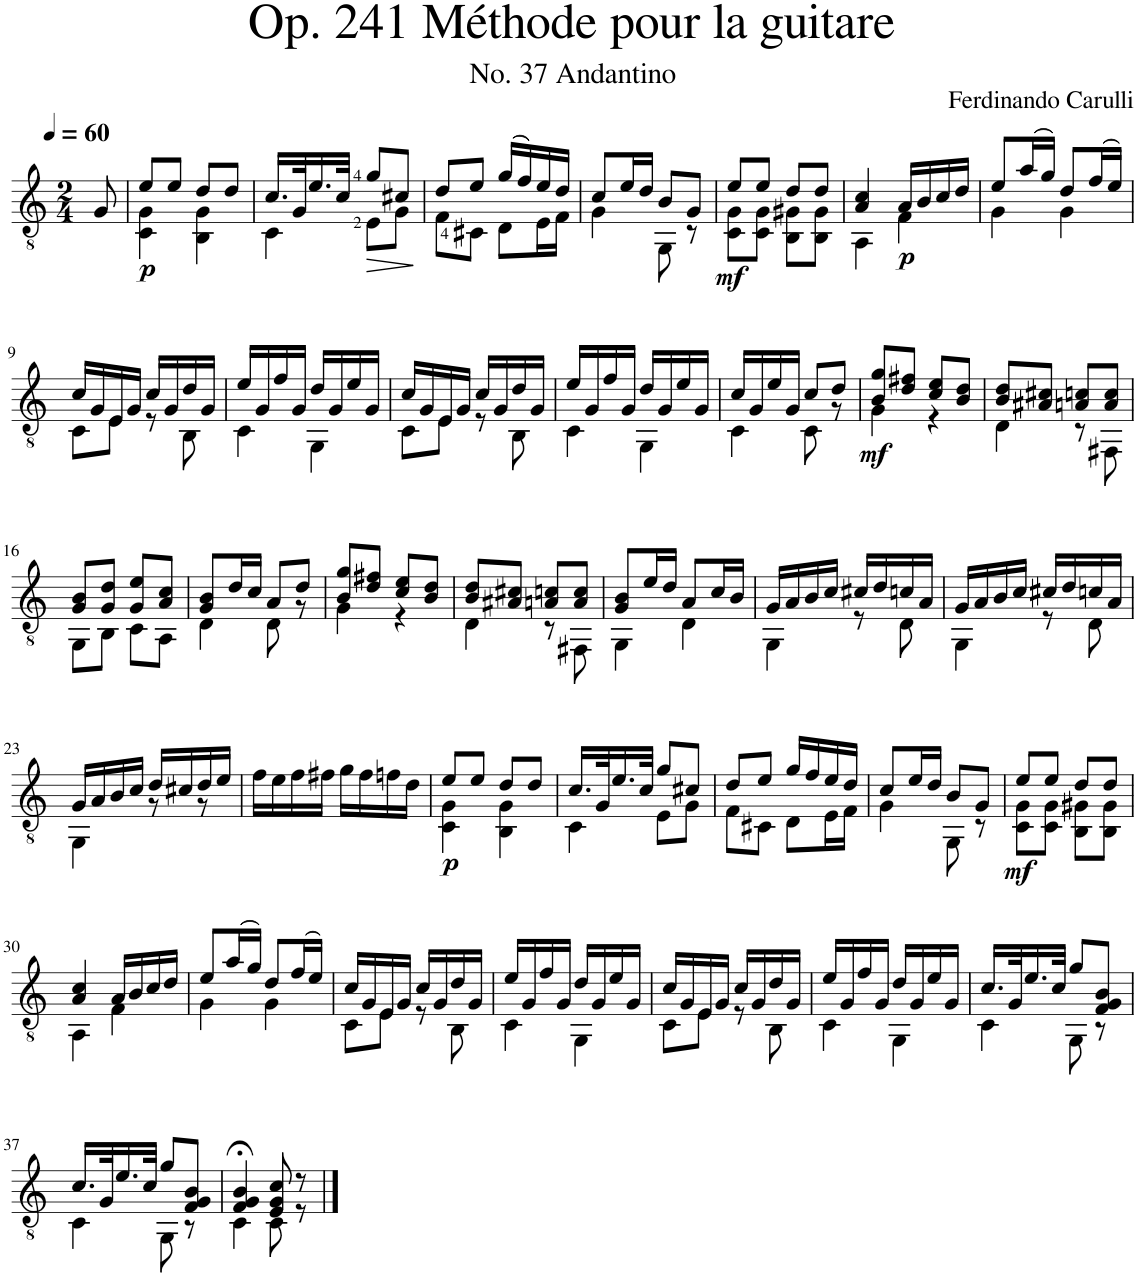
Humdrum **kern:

**kern	**dynam
*part1	*part1
*staff1	*staff1
*I"Classical Guitar	*
*I'Guit.	*
*clefGv2	*
*k[]	*
*M2/4	*
*MM60	*
=1	=1
8G/	.
=2	=2
*^	*
!	!	!LO:DY:b
8e/L	4C\ 4G\	p
8e/J	.	.
8d/L	4BB\ 4G\	.
8d/J	.	.
=3	=3	=3
16.c/LL	4C\	.
32G/K	.	.
16.e/	.	.
32c/JJk	.	.
!	!	!LO:HP:b
8g/L	8E\L	>
8c#X/J	8G\J	.
*v	*v	*
.	]
=4	=4
*^	*
8d/L	8F\L	.
8e/J	8C#X\J	.
(16g/LL	8D\L	.
16f/)	.	.
16e/	16E\L	.
16d/JJ	16F\JJ	.
=5	=5	=5
8c/L	4G\	.
16e/L	.	.
16d/JJ	.	.
8B/L	8GG\	.
8G/J	8r	.
=6	=6	=6
!	!	!LO:DY:b
8e/L	8C\ 8G\L	mf
8e/J	8C\ 8G\J	.
8d/L	8BB\ 8G#X\L	.
8d/J	8BB\ 8G#\J	.
=7	=7	=7
4A/ 4c/	4AA\	.
!	!	!LO:DY:b
16A/LL	4F\	p
16B/	.	.
16c/	.	.
16d/JJ	.	.
=8	=8	=8
8e/L	4G\	.
(16a/L	.	.
16g/JJ)	.	.
8d/L	4G\	.
(16f/L	.	.
16e/JJ)	.	.
!!LO:LB:g=z	!!
=9	=9	=9
16c/LL	8C\L	.
16G/	.	.
16E/	8E\J	.
16G/JJ	.	.
16c/LL	8r	.
16G/	.	.
16d/	8BB\	.
16G/JJ	.	.
=10	=10	=10
16e/LL	4C\	.
16G/	.	.
16f/	.	.
16G/JJ	.	.
16d/LL	4GG\	.
16G/	.	.
16e/	.	.
16G/JJ	.	.
=11	=11	=11
16c/LL	8C\L	.
16G/	.	.
16E/	8E\J	.
16G/JJ	.	.
16c/LL	8r	.
16G/	.	.
16d/	8BB\	.
16G/JJ	.	.
=12	=12	=12
16e/LL	4C\	.
16G/	.	.
16f/	.	.
16G/JJ	.	.
16d/LL	4GG\	.
16G/	.	.
16e/	.	.
16G/JJ	.	.
=13	=13	=13
16c/LL	4C\	.
16G/	.	.
16e/	.	.
16G/JJ	.	.
8c/L	8C\	.
8d/J	8r	.
=14	=14	=14
!	!	!LO:DY:b
8B/ 8g/L	4G\	mf
8d/ 8f#X/J	.	.
8c/ 8e/L	4r	.
8B/ 8d/J	.	.
=15	=15	=15
8B/ 8d/L	4D\	.
8A#X/ 8c#X/J	.	.
8An/ 8cn/L	8r	.
8A/ 8c/J	8FF#X\	.
!!LO:LB:g=z	!!
=16	=16	=16
8G/ 8B/L	8GG\L	.
8G/ 8d/J	8BB\J	.
8G/ 8e/L	8C\L	.
8A/ 8c/J	8AA\J	.
=17	=17	=17
8G/ 8B/L	4D\	.
16d/L	.	.
16c/JJ	.	.
8A/L	8D\	.
8d/J	8r	.
=18	=18	=18
8B/ 8g/L	4G\	.
8d/ 8f#X/J	.	.
8c/ 8e/L	4r	.
8B/ 8d/J	.	.
=19	=19	=19
8B/ 8d/L	4D\	.
8A#X/ 8c#X/J	.	.
8An/ 8cn/L	8r	.
8A/ 8c/J	8FF#X\	.
=20	=20	=20
8G/ 8B/L	4GG\	.
16e/L	.	.
16d/JJ	.	.
8A/L	4D\	.
16c/L	.	.
16B/JJ	.	.
=21	=21	=21
16G/LL	4GG\	.
16A/	.	.
16B/	.	.
16c/JJ	.	.
16c#X/LL	8r	.
16d/	.	.
16cn/	8D\	.
16A/JJ	.	.
=22	=22	=22
16G/LL	4GG\	.
16A/	.	.
16B/	.	.
16c/JJ	.	.
16c#X/LL	8r	.
16d/	.	.
16cn/	8D\	.
16A/JJ	.	.
!!LO:LB:g=z	!!
=23	=23	=23
16G/LL	4GG\	.
16A/	.	.
16B/	.	.
16c/JJ	.	.
16d/LL	8r	.
16c#X/	.	.
16d/	8r	.
16e/JJ	.	.
*v	*v	*
=24	=24
16f\LL	.
16e\	.
16f\	.
16f#X\JJ	.
16g\LL	.
16f#\	.
16fn\	.
16d\JJ	.
=25	=25
*^	*
!	!	!LO:DY:b
8e/L	4C\ 4G\	p
8e/J	.	.
8d/L	4BB\ 4G\	.
8d/J	.	.
=26	=26	=26
16.c/LL	4C\	.
32G/K	.	.
16.e/	.	.
32c/JJk	.	.
8g/L	8E\L	.
8c#X/J	8G\J	.
=27	=27	=27
8d/L	8F\L	.
8e/J	8C#X\J	.
16g/LL	8D\L	.
16f/	.	.
16e/	16E\L	.
16d/JJ	16F\JJ	.
=28	=28	=28
8c/L	4G\	.
16e/L	.	.
16d/JJ	.	.
8B/L	8GG\	.
8G/J	8r	.
=29	=29	=29
!	!	!LO:DY:b
8e/L	8C\ 8G\L	mf
8e/J	8C\ 8G\J	.
8d/L	8BB\ 8G#X\L	.
8d/J	8BB\ 8G#\J	.
!!LO:LB:g=z	!!
=30	=30	=30
4A/ 4c/	4AA\	.
16A/LL	4F\	.
16B/	.	.
16c/	.	.
16d/JJ	.	.
=31	=31	=31
8e/L	4G\	.
(16a/L	.	.
16g/JJ)	.	.
8d/L	4G\	.
(16f/L	.	.
16e/JJ)	.	.
=32	=32	=32
16c/LL	8C\L	.
16G/	.	.
16E/	8E\J	.
16G/JJ	.	.
16c/LL	8r	.
16G/	.	.
16d/	8BB\	.
16G/JJ	.	.
=33	=33	=33
16e/LL	4C\	.
16G/	.	.
16f/	.	.
16G/JJ	.	.
16d/LL	4GG\	.
16G/	.	.
16e/	.	.
16G/JJ	.	.
=34	=34	=34
16c/LL	8C\L	.
16G/	.	.
16E/	8E\J	.
16G/JJ	.	.
16c/LL	8r	.
16G/	.	.
16d/	8BB\	.
16G/JJ	.	.
=35	=35	=35
16e/LL	4C\	.
16G/	.	.
16f/	.	.
16G/JJ	.	.
16d/LL	4GG\	.
16G/	.	.
16e/	.	.
16G/JJ	.	.
=36	=36	=36
16.c/LL	4C\	.
32G/K	.	.
16.e/	.	.
32c/JJk	.	.
8g/L	8GG\	.
8F/ 8G/ 8B/J	8r	.
!!LO:LB:g=z	!!
=37	=37	=37
16.c/LL	4C\	.
32G/K	.	.
16.e/	.	.
32c/JJk	.	.
8g/L	8GG\	.
8F/ 8G/ 8B/J	8r	.
=38	=38	=38
4F/;< 4G/;< 4B/;<	4C\	.
8E/ 8G/ 8c/	8C\	.
8r	8r	.
*v	*v	*
==	==
*-	*-
